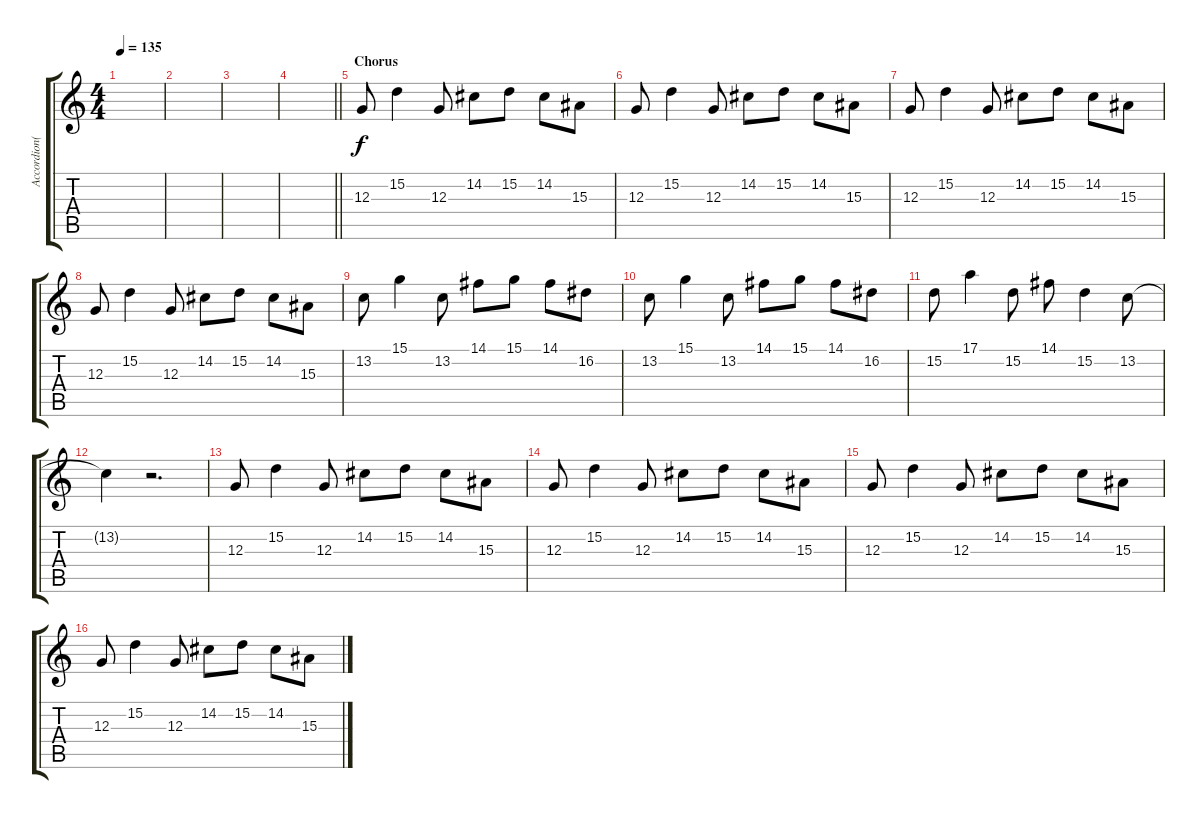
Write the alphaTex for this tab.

\track ("Accordion(sint)" "Accordion(") {instrument accordion}
\staff {score tabs}
\tuning (E4 B3 G3 D3 A2 E2) {hide}
\ts (4 4)
\tempo 135
\clef g2
\ks c
|
|
|
\barLineRight lightlight
|
\section ("" "Chorus")
12.3.8 15.2.4 12.3.8 14.2.8 15.2.8 14.2.8 15.3.8 |
12.3.8 15.2.4 12.3.8 14.2.8 15.2.8 14.2.8 15.3.8 |
12.3.8 15.2.4 12.3.8 14.2.8 15.2.8 14.2.8 15.3.8 |
12.3.8 15.2.4 12.3.8 14.2.8 15.2.8 14.2.8 15.3.8 |
13.2.8 15.1.4 13.2.8 14.1.8 15.1.8 14.1.8 16.2.8 |
13.2.8 15.1.4 13.2.8 14.1.8 15.1.8 14.1.8 16.2.8 |
15.2.8 17.1.4 15.2.8 14.1.8 15.2.4 13.2.8 |
13.2{t}.4 r.2{d} |
12.3.8 15.2.4 12.3.8 14.2.8 15.2.8 14.2.8 15.3.8 |
12.3.8 15.2.4 12.3.8 14.2.8 15.2.8 14.2.8 15.3.8 |
12.3.8 15.2.4 12.3.8 14.2.8 15.2.8 14.2.8 15.3.8 |
12.3.8 15.2.4 12.3.8 14.2.8 15.2.8 14.2.8 15.3.8
